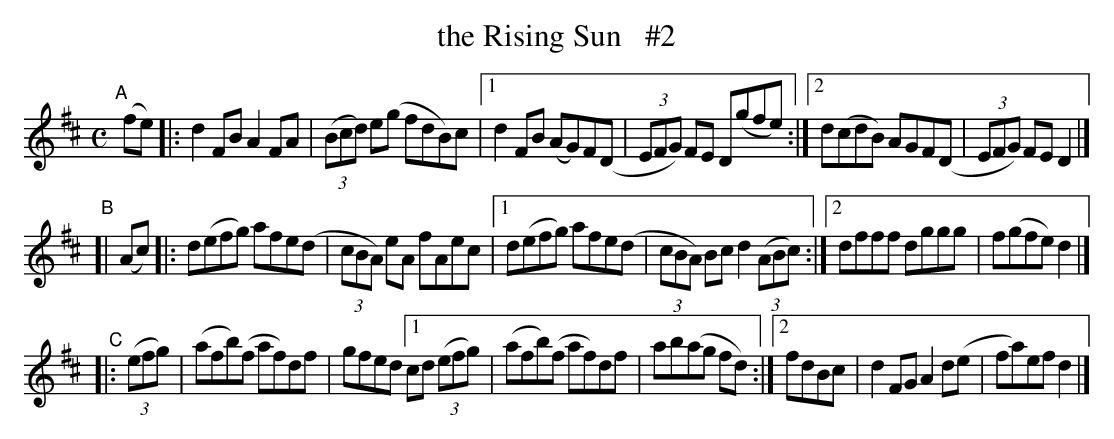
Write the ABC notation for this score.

X:1
T: the Rising Sun   #2
M: C
L: 1/8
K: D
"^A"\
[|] (fe) |: d2FB A2FA | (3(Bcd) e(g fdB)c |\
[1 d2FB (AG)F(D | (3EFG) FE D(gfe) :|\
[2 d(cdB) AGF(D | (3EFG) FED2 |]
"^B"\
[| (Ac) |: d(efg) afe(d | (3cBA) eA fAec |\
[1 d(efg) afe(d | (3cBA) Bc d2 (3(ABc) :|\
[2 dfff dggg | f(gfe) d2 |]
"^C"\
|: (3(efg) | (afb)(f af)df | gfed \
[1 cd (3(efg) | (afb)(f af)df | ab(ag fd) :|\
[2 fdBc | d2FG A2d(e | fa)ef d2 |]
